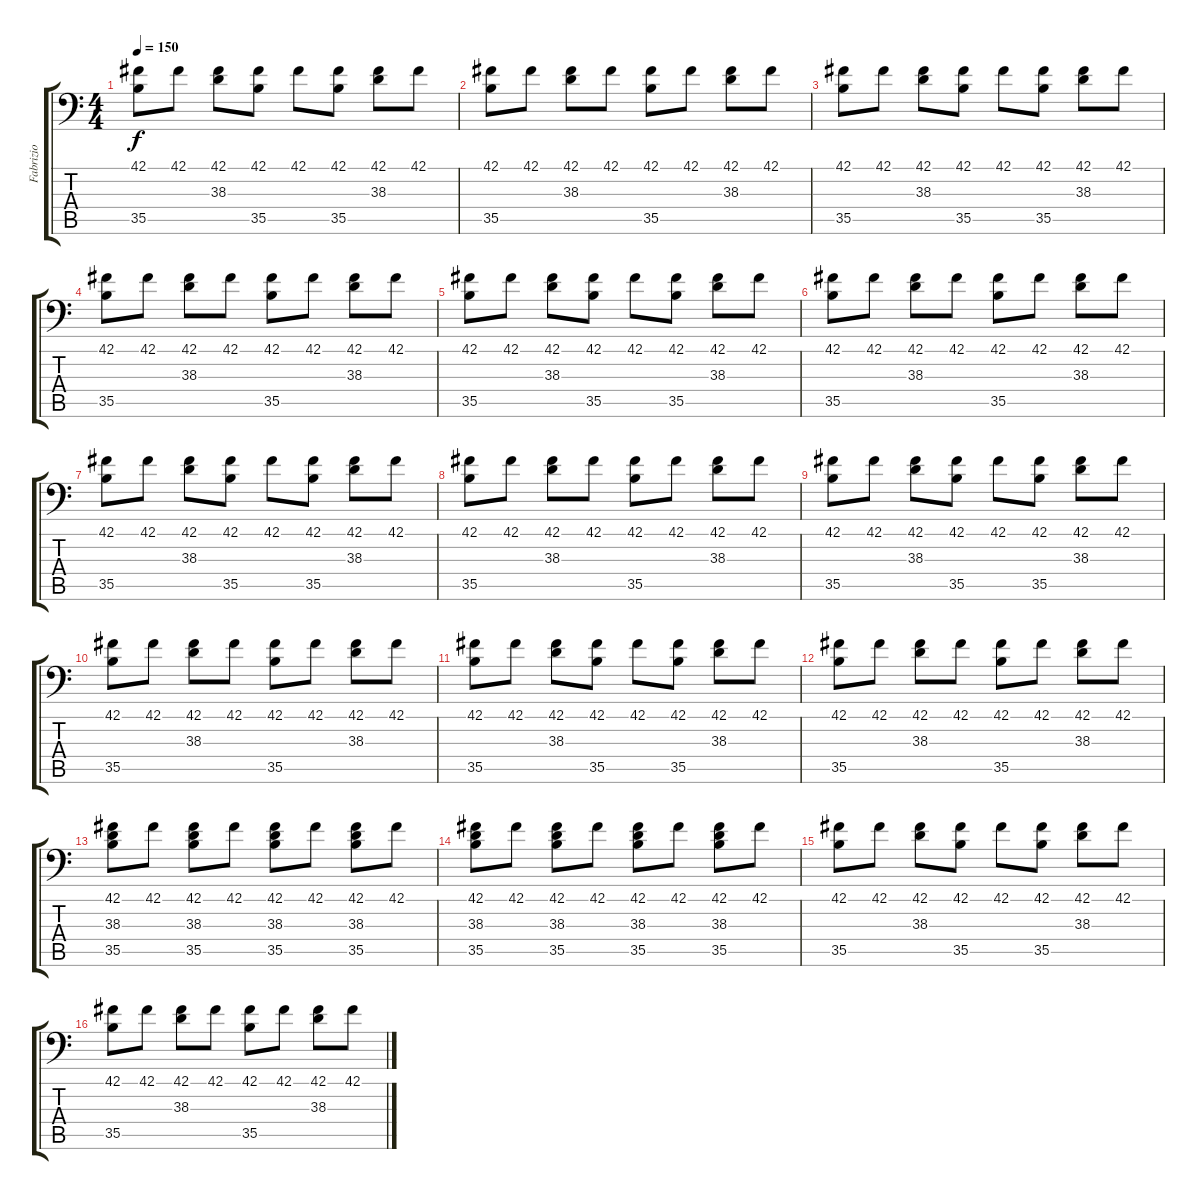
\track ("Fabrizio " "Fabrizio ") {instrument acousticgrandpiano}
\staff {score tabs}
\tuning (C-1 C-1 C-1 C-1 C-1 C-1) {hide}
\ts (4 4)
\tempo 150
\clef f4
\ks c
(42.1 35.5).8{dy f} 42.1.8 (42.1 38.3).8 (42.1 35.5).8 42.1.8 (42.1 35.5).8 (42.1 38.3).8 42.1.8 |
(42.1 35.5).8 42.1.8 (42.1 38.3).8 42.1.8 (42.1 35.5).8 42.1.8 (42.1 38.3).8 42.1.8 |
(42.1 35.5).8 42.1.8 (42.1 38.3).8 (42.1 35.5).8 42.1.8 (42.1 35.5).8 (42.1 38.3).8 42.1.8 |
(42.1 35.5).8 42.1.8 (42.1 38.3).8 42.1.8 (42.1 35.5).8 42.1.8 (42.1 38.3).8 42.1.8 |
(42.1 35.5).8 42.1.8 (42.1 38.3).8 (42.1 35.5).8 42.1.8 (42.1 35.5).8 (42.1 38.3).8 42.1.8 |
(42.1 35.5).8 42.1.8 (42.1 38.3).8 42.1.8 (42.1 35.5).8 42.1.8 (42.1 38.3).8 42.1.8 |
(42.1 35.5).8 42.1.8 (42.1 38.3).8 (42.1 35.5).8 42.1.8 (42.1 35.5).8 (42.1 38.3).8 42.1.8 |
(42.1 35.5).8 42.1.8 (42.1 38.3).8 42.1.8 (42.1 35.5).8 42.1.8 (42.1 38.3).8 42.1.8 |
(42.1 35.5).8 42.1.8 (42.1 38.3).8 (42.1 35.5).8 42.1.8 (42.1 35.5).8 (42.1 38.3).8 42.1.8 |
(42.1 35.5).8 42.1.8 (42.1 38.3).8 42.1.8 (42.1 35.5).8 42.1.8 (42.1 38.3).8 42.1.8 |
(42.1 35.5).8 42.1.8 (42.1 38.3).8 (42.1 35.5).8 42.1.8 (42.1 35.5).8 (42.1 38.3).8 42.1.8 |
(42.1 35.5).8 42.1.8 (42.1 38.3).8 42.1.8 (42.1 35.5).8 42.1.8 (42.1 38.3).8 42.1.8 |
(42.1 38.3 35.5).8 42.1.8 (42.1 38.3 35.5).8 42.1.8 (42.1 38.3 35.5).8 42.1.8 (42.1 38.3 35.5).8 42.1.8 |
(42.1 38.3 35.5).8 42.1.8 (42.1 38.3 35.5).8 42.1.8 (42.1 38.3 35.5).8 42.1.8 (42.1 38.3 35.5).8 42.1.8 |
(42.1 35.5).8 42.1.8 (42.1 38.3).8 (42.1 35.5).8 42.1.8 (42.1 35.5).8 (42.1 38.3).8 42.1.8 |
(42.1 35.5).8 42.1.8 (42.1 38.3).8 42.1.8 (42.1 35.5).8 42.1.8 (42.1 38.3).8 42.1.8
